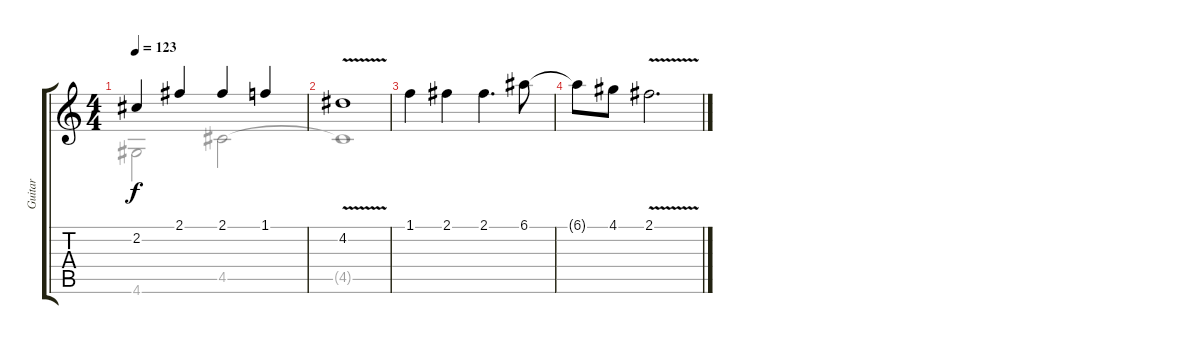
\track ("Guitar" "Guitar") {solo instrument acousticguitarnylon}
\staff {score tabs}
\tuning (E4 B3 G3 D3 A2 E2) {hide}
\voice
\ts (4 4)
\tempo 123
\clef g2
\ks c
2.2{t}.4{dy f} 2.1.4 2.1.4 1.1.4 |
4.2{v}.1 |
1.1.4 2.1.4 2.1.4{d} 6.1.8 |
6.1{t}.8 4.1.8 2.1{v}.2{d}
\voice
\clef g2
\ottava regular
\simile none
\ks c
4.6{t}.2{dy f} 4.5.2 |
4.5{t}.1 |
|
